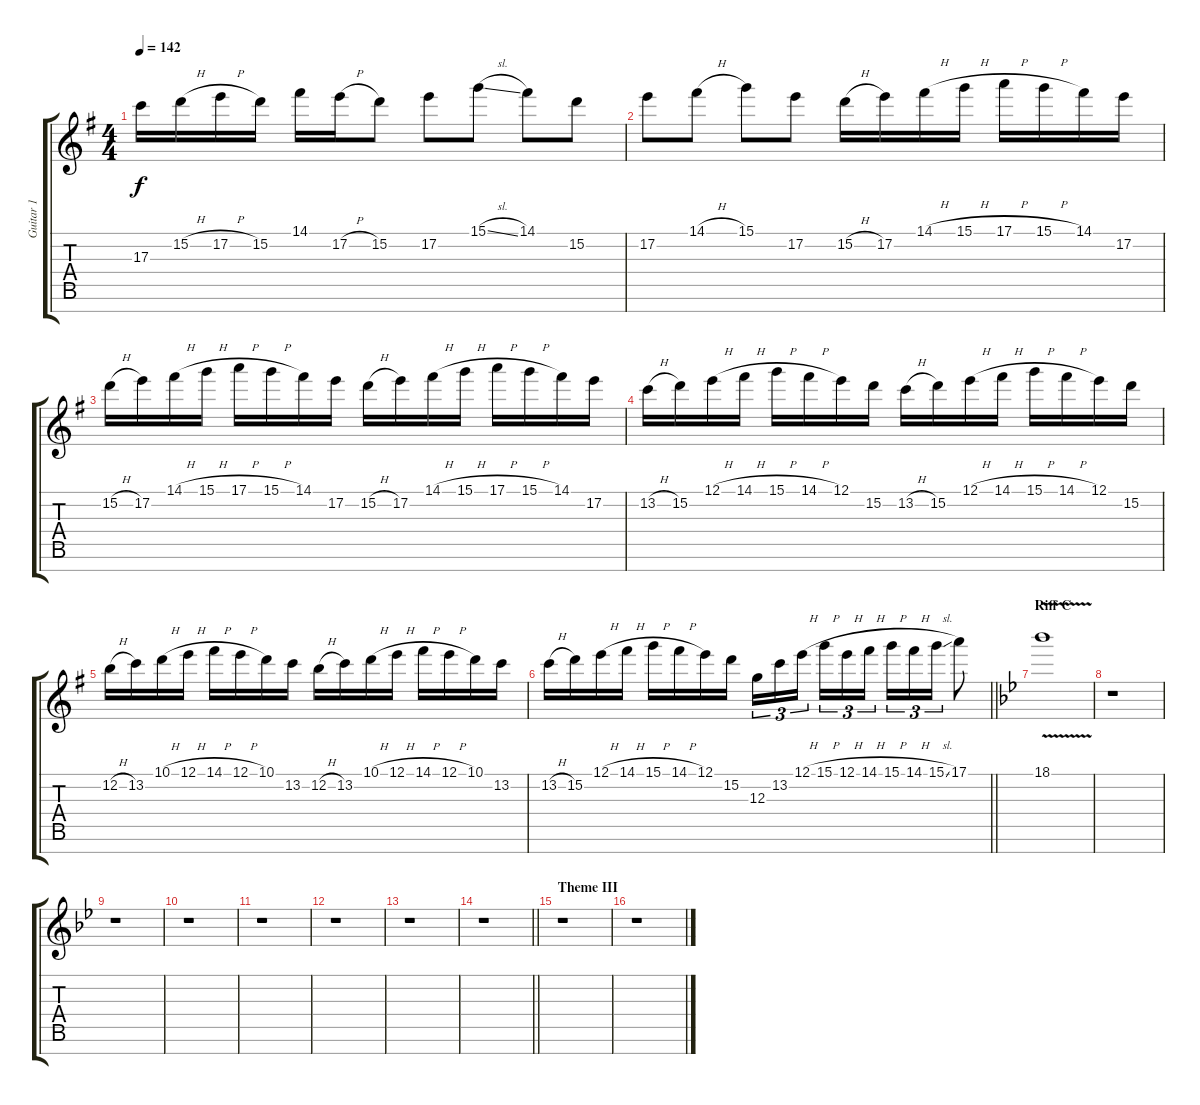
\track ("Guitar 1" "Guitar 1") {instrument overdrivenguitar}
\staff {score tabs}
\tuning (E4 B3 G3 D3 A2 E2 B1) {hide}
\ts (4 4)
\tempo 142
\clef g2
\ks eminor
17.3.16{dy f} 15.2{h}.16 17.2{h}.16 15.2.16 14.1.16 17.2{h}.16 15.2.8 17.2.8 15.1{sl}.8 14.1.8 15.2.8 |
17.2.8 14.1{h}.8 15.1.8 17.2.8 15.2{h}.16 17.2.16 14.1{h}.16 15.1{h}.16 17.1{h}.16 15.1{h}.16 14.1.16 17.2.16 |
15.2{h}.16 17.2.16 14.1{h}.16 15.1{h}.16 17.1{h}.16 15.1{h}.16 14.1.16 17.2.16 15.2{h}.16 17.2.16 14.1{h}.16 15.1{h}.16 17.1{h}.16 15.1{h}.16 14.1.16 17.2.16 |
13.2{h}.16 15.2.16 12.1{h}.16 14.1{h}.16 15.1{h}.16 14.1{h}.16 12.1.16 15.2.16 13.2{h}.16 15.2.16 12.1{h}.16 14.1{h}.16 15.1{h}.16 14.1{h}.16 12.1.16 15.2.16 |
12.2{h}.16 13.2.16 10.1{h}.16 12.1{h}.16 14.1{h}.16 12.1{h}.16 10.1.16 13.2.16 12.2{h}.16 13.2.16 10.1{h}.16 12.1{h}.16 14.1{h}.16 12.1{h}.16 10.1.16 13.2.16 |
\barLineRight lightlight
13.2{h}.16 15.2.16 12.1{h}.16 14.1{h}.16 15.1{h}.16 14.1{h}.16 12.1.16 15.2.16 12.3.16{tu (3 2)} 13.2.16{tu (3 2)} 12.1{h}.16{tu (3 2)} 15.1{h}.16{tu (3 2)} 12.1{h}.16{tu (3 2)} 14.1{h}.16{tu (3 2)} 15.1{h}.16{tu (3 2)} 14.1{h}.16{tu (3 2)} 15.1{sl}.16{tu (3 2)} 17.1.8 |
\section ("" "Riff C")
\ks gminor
18.1{v}.1 |
r.1 |
r.1 |
r.1 |
r.1 |
r.1 |
r.1 |
\barLineRight lightlight
r.1 |
\section ("" "Theme III")
r.1 |
r.1
